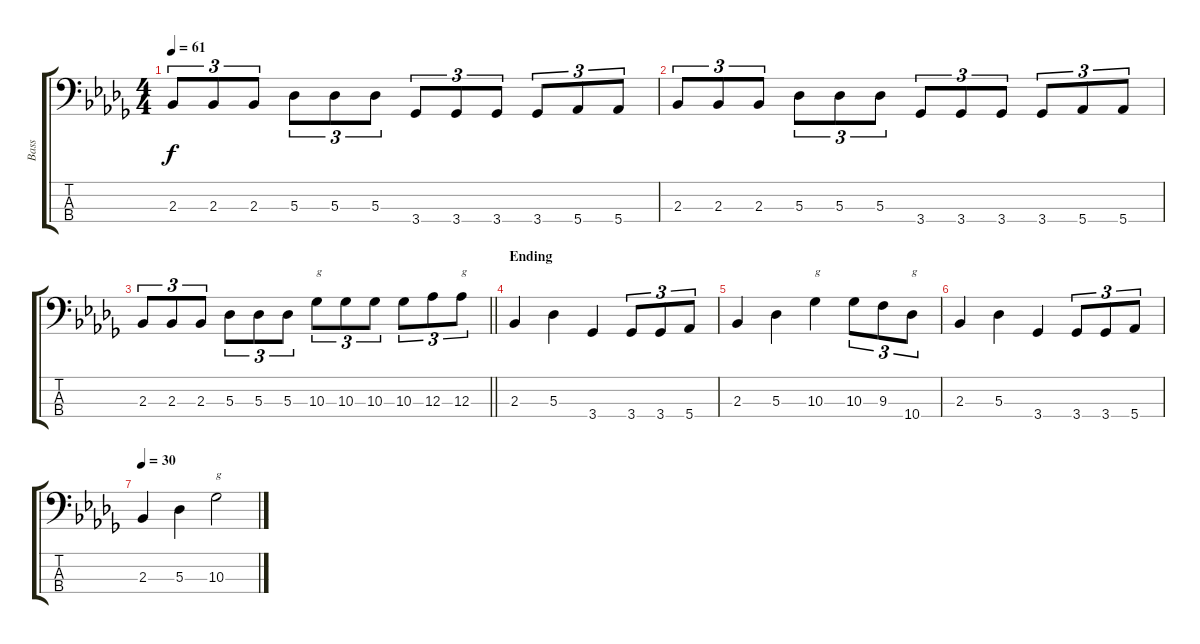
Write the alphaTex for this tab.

\track ("Bass" "Bass") {instrument electricbasspick}
\staff {score tabs}
\tuning (Gb2 Db2 Ab1 Eb1) {hide}
\ts (4 4)
\tempo 61
\clef f4
\ks bbminor
2.3.8{tu (3 2) dy f} 2.3.8{tu (3 2)} 2.3.8{tu (3 2)} 5.3.8{tu (3 2)} 5.3.8{tu (3 2)} 5.3.8{tu (3 2)} 3.4.8{tu (3 2)} 3.4.8{tu (3 2)} 3.4.8{tu (3 2)} 3.4.8{tu (3 2)} 5.4.8{tu (3 2)} 5.4.8{tu (3 2)} |
2.3.8{tu (3 2)} 2.3.8{tu (3 2)} 2.3.8{tu (3 2)} 5.3.8{tu (3 2)} 5.3.8{tu (3 2)} 5.3.8{tu (3 2)} 3.4.8{tu (3 2)} 3.4.8{tu (3 2)} 3.4.8{tu (3 2)} 3.4.8{tu (3 2)} 5.4.8{tu (3 2)} 5.4.8{tu (3 2)} |
\barLineRight lightlight
2.3.8{tu (3 2)} 2.3.8{tu (3 2)} 2.3.8{tu (3 2)} 5.3.8{tu (3 2)} 5.3.8{tu (3 2)} 5.3.8{tu (3 2)} 10.3.8{tu (3 2) txt "g"} 10.3.8{tu (3 2)} 10.3.8{tu (3 2)} 10.3.8{tu (3 2)} 12.3.8{tu (3 2)} 12.3.8{tu (3 2) txt "g"} |
\section ("" "Ending")
2.3.4 5.3.4 3.4.4 3.4.8{tu (3 2)} 3.4.8{tu (3 2)} 5.4.8{tu (3 2)} |
2.3.4 5.3.4 10.3.4{txt "g"} 10.3.8{tu (3 2)} 9.3.8{tu (3 2)} 10.4.8{tu (3 2) txt "g"} |
2.3.4 5.3.4 3.4.4 3.4.8{tu (3 2)} 3.4.8{tu (3 2)} 5.4.8{tu (3 2)} |
\tempo 30
2.3.4 5.3.4 10.3.2{txt "g"}
